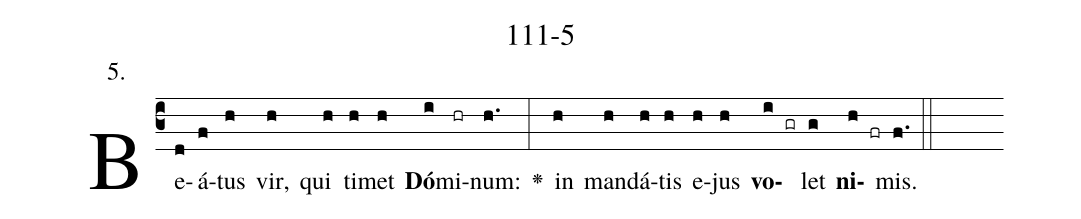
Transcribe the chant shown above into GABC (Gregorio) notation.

name: 111-5;
annotation: 5.;
%%
(c3)Be(d)á(f)tus(h) vir,(h) qui(h) ti(h)met(h) <b>Dó</b>(i)mi(hr)num:(h.) <v>\greheightstar</v>(:) in(h) man(h)dá(h)tis(h) e(h)jus(h) <b>vo</b>(i gr)let(g) <b>ni</b>(h fr)mis.(f.) (::)
%<i>Flex :</i>()  cóm(h)mo(f)dat, †(f. h h h  ::)

%E(h) u(h) o(i) u(g) a(h) e.(f.) (::)
